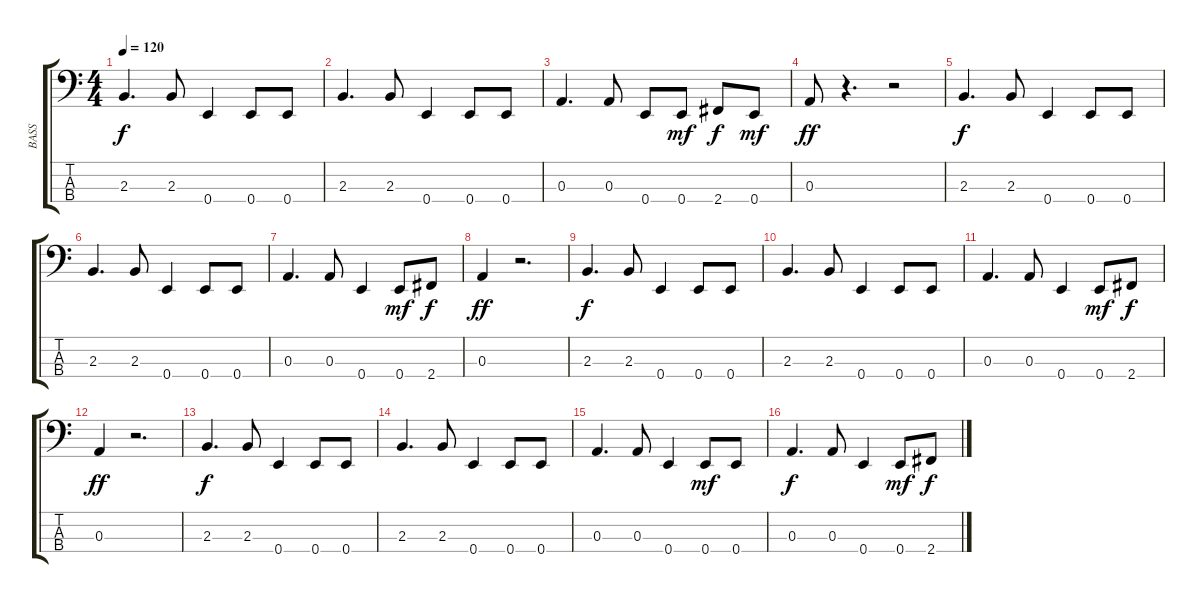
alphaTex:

\track ("BASS                " "BASS      ") {instrument electricbassfinger}
\staff {score tabs}
\tuning (G2 D2 A1 E1) {hide}
\ts (4 4)
\tempo 120
\clef f4
\ks c
2.3.4{d dy f instrument electricbassfinger} 2.3.8 0.4.4 0.4.8 0.4.8 |
2.3.4{d} 2.3.8 0.4.4 0.4.8 0.4.8 |
0.3.4{d} 0.3.8 0.4.8 0.4.8{dy mf} 2.4.8{dy f} 0.4.8{dy mf} |
0.3.8{dy ff} r.4{d} r.2 |
2.3.4{d dy f instrument electricbassfinger} 2.3.8 0.4.4 0.4.8 0.4.8 |
2.3.4{d} 2.3.8 0.4.4 0.4.8 0.4.8 |
0.3.4{d} 0.3.8 0.4.4 0.4.8{dy mf} 2.4.8{dy f} |
0.3.4{dy ff} r.2{d} |
2.3.4{d dy f} 2.3.8 0.4.4 0.4.8 0.4.8 |
2.3.4{d} 2.3.8 0.4.4 0.4.8 0.4.8 |
0.3.4{d} 0.3.8 0.4.4 0.4.8{dy mf} 2.4.8{dy f} |
0.3.4{dy ff} r.2{d} |
2.3.4{d dy f} 2.3.8 0.4.4 0.4.8 0.4.8 |
2.3.4{d} 2.3.8 0.4.4 0.4.8 0.4.8 |
0.3.4{d} 0.3.8 0.4.4 0.4.8{dy mf} 0.4.8 |
0.3.4{d dy f} 0.3.8 0.4.4 0.4.8{dy mf} 2.4.8{dy f}
